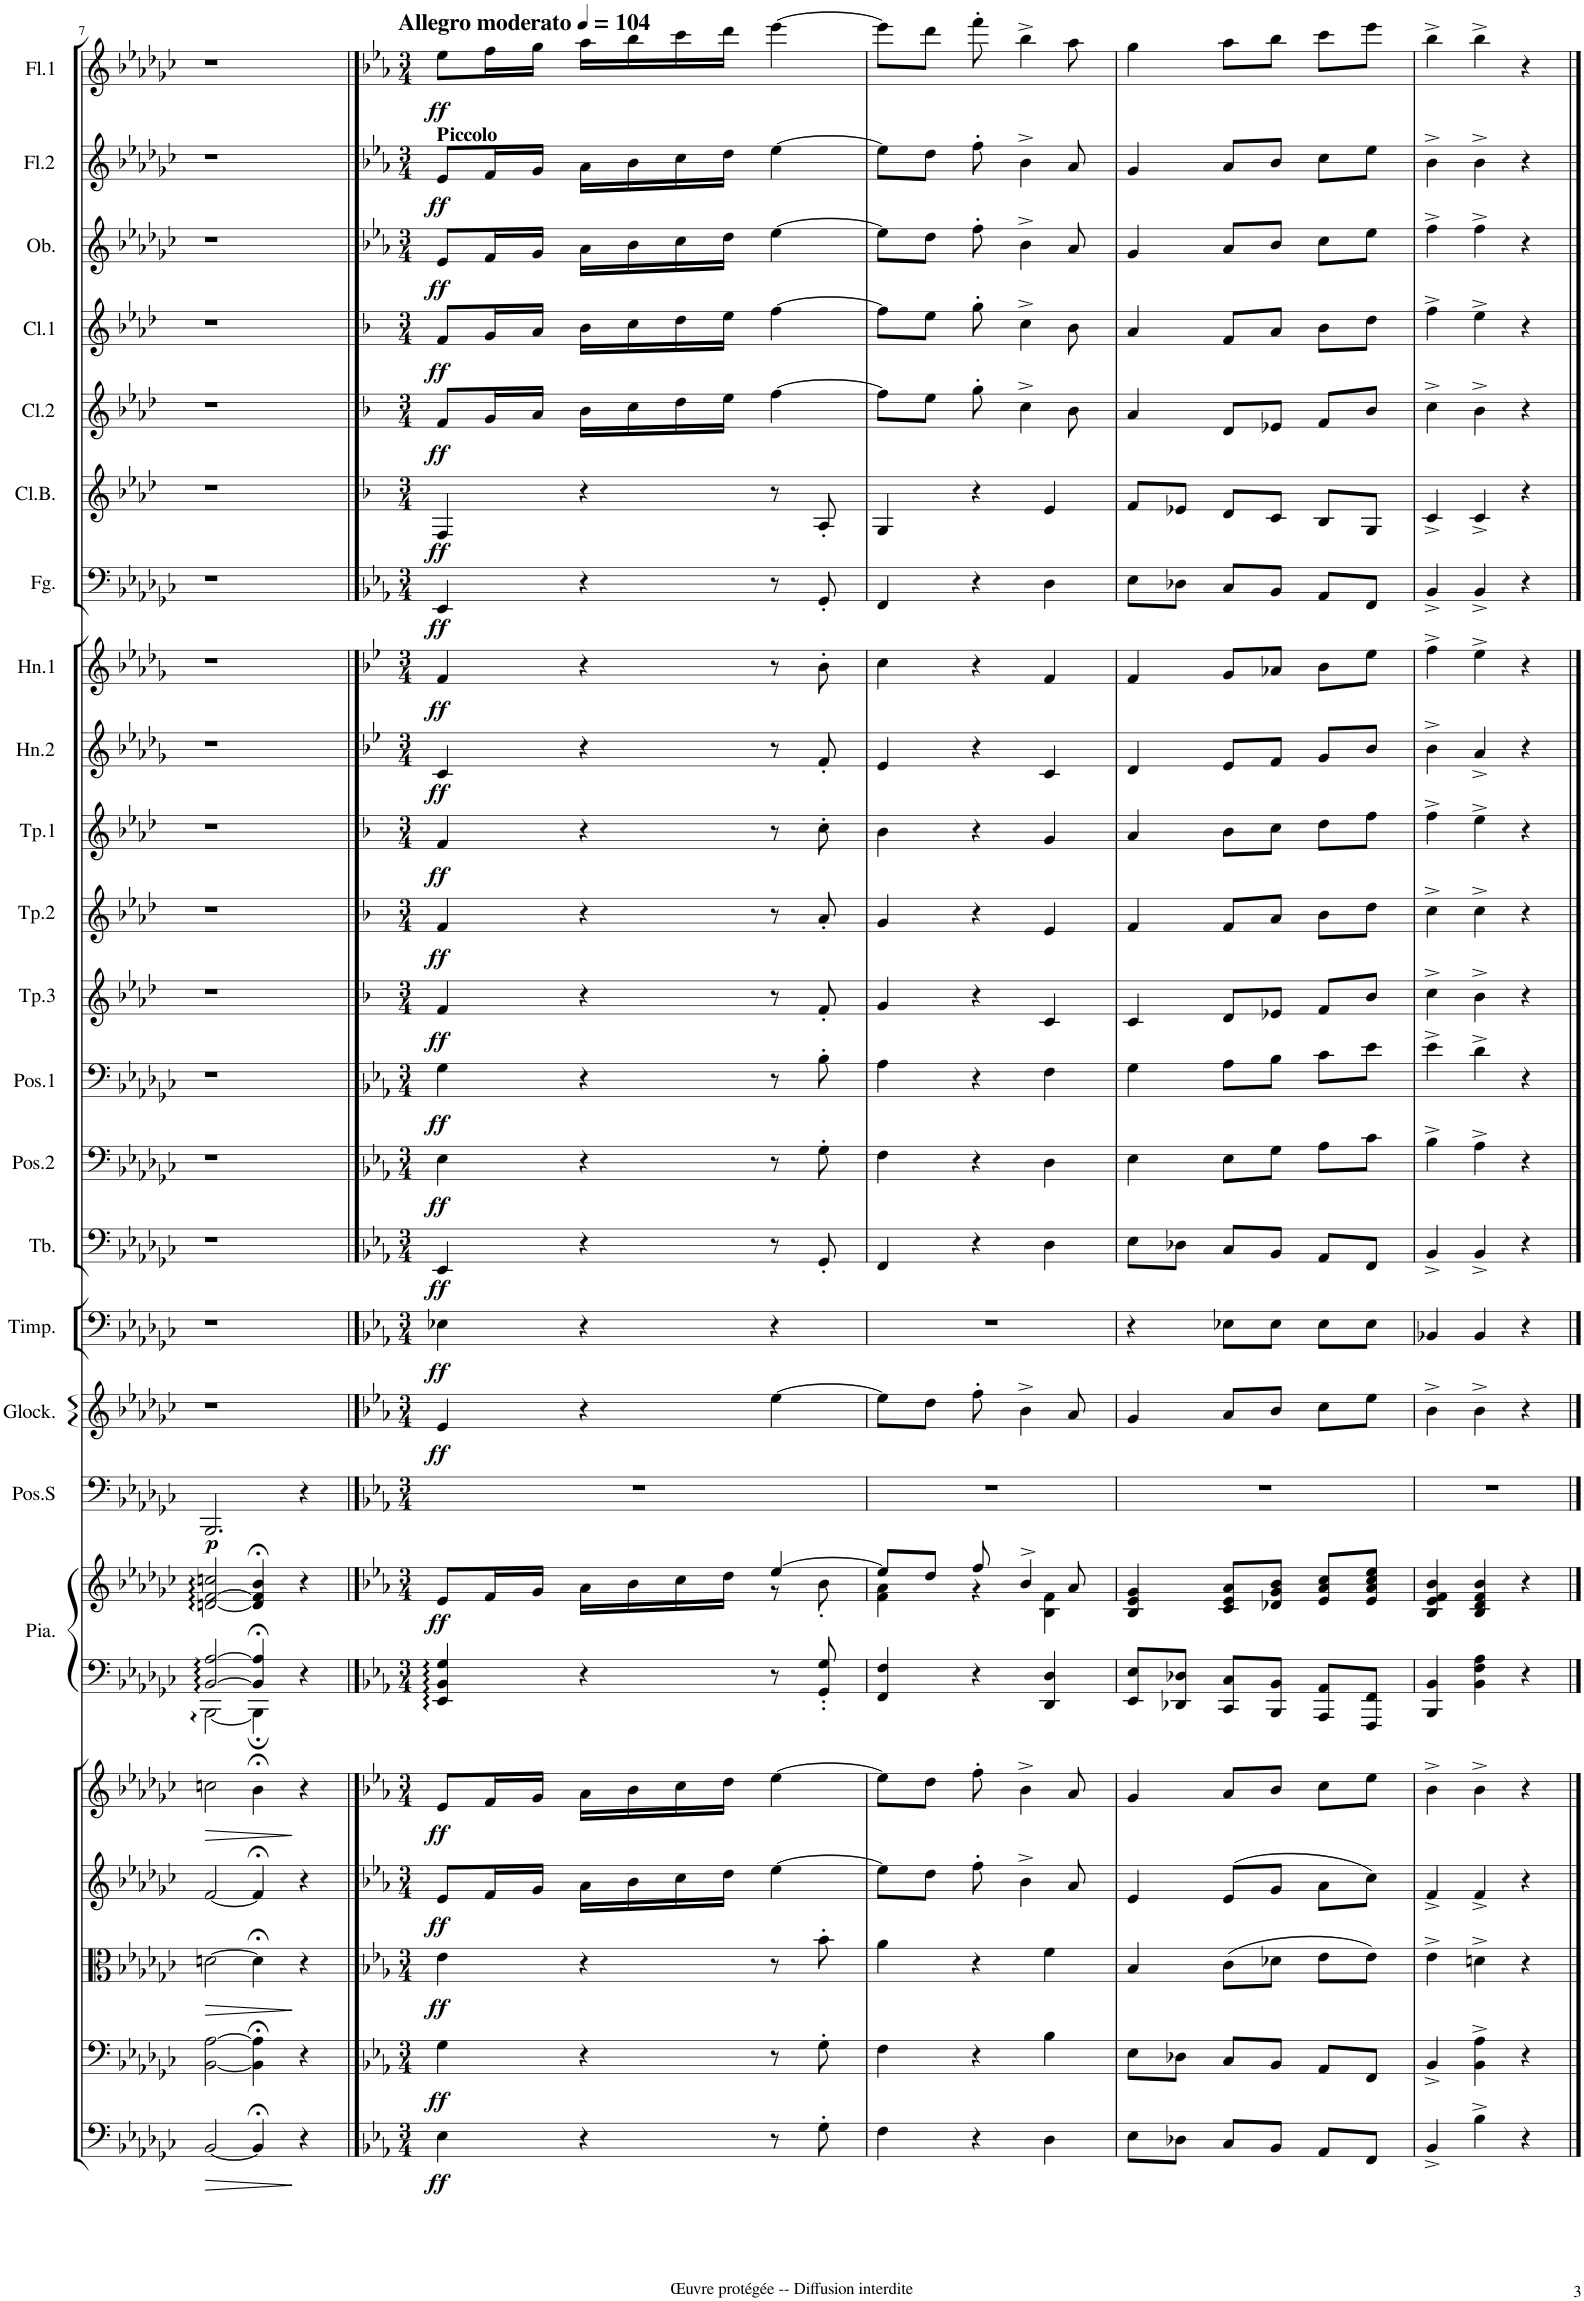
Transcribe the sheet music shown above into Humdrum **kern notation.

**kern	**dynam	**kern	**dynam	**kern	**dynam	**kern	**dynam	**kern	**dynam	**kern	**kern	**dynam	**kern	**dynam	**kern	**dynam	**kern	**dynam	**kern	**dynam	**kern	**dynam	**kern	**dynam	**kern	**dynam	**kern	**dynam	**kern	**dynam	**kern	**dynam	**kern	**dynam	**kern	**dynam	**kern	**dynam	**kern	**dynam	**kern	**dynam	**kern	**dynam	**kern	**dynam	**kern	**dynam
*part24	*part24	*part23	*part23	*part22	*part22	*part21	*part21	*part20	*part20	*part19	*part19	*part19	*part18	*part18	*part17	*part17	*part16	*part16	*part15	*part15	*part14	*part14	*part13	*part13	*part12	*part12	*part11	*part11	*part10	*part10	*part9	*part9	*part8	*part8	*part7	*part7	*part6	*part6	*part5	*part5	*part4	*part4	*part3	*part3	*part2	*part2	*part1	*part1
*staff25	*staff25	*staff24	*staff24	*staff23	*staff23	*staff22	*staff22	*staff21	*staff21	*staff20	*staff19	*staff19/20	*staff18	*staff18	*staff17	*staff17	*staff16	*staff16	*staff15	*staff15	*staff14	*staff14	*staff13	*staff13	*staff12	*staff12	*staff11	*staff11	*staff10	*staff10	*staff9	*staff9	*staff8	*staff8	*staff7	*staff7	*staff6	*staff6	*staff5	*staff5	*staff4	*staff4	*staff3	*staff3	*staff2	*staff2	*staff1	*staff1
*I"Contrebasse	*	*I"Violoncelle	*	*I"Alto	*	*I"Violon 2	*	*I"Violon 1	*	*I"Piano	*	*	*I"Trombone solo	*	*I"Glockenspiel	*	*I"Timbales	*	*I"Tuba	*	*I"Trombone 2	*	*I"Trombone 1	*	*I"Trompette 3 Bb	*	*I"Trompette 2 Bb	*	*I"Trompette 1 Bb	*	*I"Cor 2 F	*	*I"Cor 1 F	*	*I"Basson	*	*I"Clar. Basse Bb	*	*I"Clarinette 2 Bb	*	*I"Clarinette 1 Bb	*	*I"Hautbois	*	*I"Flûte2 / picc.	*	*I"Flûte 1	*
*I'Cb	*	*I'Vc	*	*	*	*I'Vln	*	*I'Vln	*	*I'Pia.	*	*	*	*	*I'Glock.	*	*	*	*I'Tb.	*	*	*	*	*	*I'Tp.3	*	*I'Tp.2	*	*I'Tp.1	*	*	*	*	*	*	*	*I'Cl.B.	*	*I'Cl.2	*	*I'Cl.1	*	*	*	*I'Fl.2	*	*I'Fl.1	*
!!LO:PB:g=z
*clefF4	*	*clefF4	*	*clefC3	*	*clefG2	*	*clefG2	*	*clefF4	*clefG2	*	*clefF4	*	*clefG2	*	*clefF4	*	*clefF4	*	*clefF4	*	*clefF4	*	*clefG2	*	*clefG2	*	*clefG2	*	*clefG2	*	*clefG2	*	*clefF4	*	*clefG2	*	*clefG2	*	*clefG2	*	*clefG2	*	*clefG2	*	*clefG2	*
*Trd7c12	*	*	*	*	*	*	*	*	*	*	*	*	*	*	*Trd-14c-24	*	*	*	*	*	*	*	*	*	*Trd1c2	*	*Trd1c2	*	*Trd1c2	*	*Trd4c7	*	*Trd4c7	*	*	*	*Trd8c14	*	*Trd1c2	*	*Trd1c2	*	*	*	*	*	*	*
*k[b-e-a-d-g-c-]	*	*k[b-e-a-d-g-c-]	*	*k[b-e-a-d-g-c-]	*	*k[b-e-a-d-g-c-]	*	*k[b-e-a-d-g-c-]	*	*k[b-e-a-d-g-c-]	*k[b-e-a-d-g-c-]	*	*k[b-e-a-d-g-c-]	*	*k[b-e-a-d-g-c-]	*	*k[b-e-a-d-g-c-]	*	*k[b-e-a-d-g-c-]	*	*k[b-e-a-d-g-c-]	*	*k[b-e-a-d-g-c-]	*	*k[b-e-a-d-]	*	*k[b-e-a-d-]	*	*k[b-e-a-d-]	*	*k[b-e-a-d-g-]	*	*k[b-e-a-d-g-]	*	*k[b-e-a-d-g-c-]	*	*k[b-e-a-d-]	*	*k[b-e-a-d-]	*	*k[b-e-a-d-]	*	*k[b-e-a-d-g-c-]	*	*k[b-e-a-d-g-c-]	*	*k[b-e-a-d-g-c-]	*
*M4/4	*	*M4/4	*	*M4/4	*	*M4/4	*	*M4/4	*	*M4/4	*M4/4	*	*M4/4	*	*M4/4	*	*M4/4	*	*M4/4	*	*M4/4	*	*M4/4	*	*M4/4	*	*M4/4	*	*M4/4	*	*M4/4	*	*M4/4	*	*M4/4	*	*M4/4	*	*M4/4	*	*M4/4	*	*M4/4	*	*M4/4	*	*M4/4	*
=7	=7	=7	=7	=7	=7	=7	=7	=7	=7	=7	=7	=7	=7	=7	=7	=7	=7	=7	=7	=7	=7	=7	=7	=7	=7	=7	=7	=7	=7	=7	=7	=7	=7	=7	=7	=7	=7	=7	=7	=7	=7	=7	=7	=7	=7	=7	=7	=7
!	!LO:HP:b	!	!	!	!LO:HP:b	!	!	!	!LO:HP:b	!	!	!	!	!LO:DY:b	!	!	!	!	!	!	!	!	!	!	!	!	!	!	!	!	!	!	!	!	!	!	!	!	!	!	!	!	!	!	!	!	!	!
*	*	*	*	*	*	*	*	*	*	*^	*	*	*	*	*	*	*	*	*	*	*	*	*	*	*	*	*	*	*	*	*	*	*	*	*	*	*	*	*	*	*	*	*	*	*	*	*	*
[2BB-/	>	[2BB-\ [2A-\	.	[2dn\	>	[2f/	.	2ccn\	>	[2BB-/ [2A-/	[2BBB-:\	[2dn/ [2f/ 2ccn/	.	2.BBB-/	p	1r	.	1r	.	1r	.	1r	.	1r	.	1r	.	1r	.	1r	.	1r	.	1r	.	1r	.	1r	.	1r	.	1r	.	1r	.	1r	.	1r	.
4BB-;</]	.	4BB-\];< 4A-\];<	.	4d;<\]	.	4f;</]	.	4b-;<\	.	4BB-/];< 4A-/];<	4BBB-;\]	4d/];< 4f/];< 4b-/;<	.	.	.	.	.	.	.	.	.	.	.	.	.	.	.	.	.	.	.	.	.	.	.	.	.	.	.	.	.	.	.	.	.	.	.	.	.
4r	]	4r	.	4r	]	4r	.	4r	]	4r	4ryy	4r	.	4r	.	.	.	.	.	.	.	.	.	.	.	.	.	.	.	.	.	.	.	.	.	.	.	.	.	.	.	.	.	.	.	.	.	.	.
*	*	*	*	*	*	*	*	*	*	*v	*v	*	*	*	*	*	*	*	*	*	*	*	*	*	*	*	*	*	*	*	*	*	*	*	*	*	*	*	*	*	*	*	*	*	*	*	*	*	*
==8	==8	==8	==8	==8	==8	==8	==8	==8	==8	==8	==8	==8	==8	==8	==8	==8	==8	==8	==8	==8	==8	==8	==8	==8	==8	==8	==8	==8	==8	==8	==8	==8	==8	==8	==8	==8	==8	==8	==8	==8	==8	==8	==8	==8	==8	==8	==8	==8
*k[b-e-a-]	*	*k[b-e-a-]	*	*k[b-e-a-]	*	*k[b-e-a-]	*	*k[b-e-a-]	*	*k[b-e-a-]	*k[b-e-a-]	*	*k[b-e-a-]	*	*k[b-e-a-]	*	*k[b-e-a-]	*	*k[b-e-a-]	*	*k[b-e-a-]	*	*k[b-e-a-]	*	*k[b-]	*	*k[b-]	*	*k[b-]	*	*k[b-e-]	*	*k[b-e-]	*	*k[b-e-a-]	*	*k[b-]	*	*k[b-]	*	*k[b-]	*	*k[b-e-a-]	*	*k[b-e-a-]	*	*k[b-e-a-]	*
*M3/4	*	*M3/4	*	*M3/4	*	*M3/4	*	*M3/4	*	*M3/4	*M3/4	*	*M3/4	*	*M3/4	*	*M3/4	*	*M3/4	*	*M3/4	*	*M3/4	*	*M3/4	*	*M3/4	*	*M3/4	*	*M3/4	*	*M3/4	*	*M3/4	*	*M3/4	*	*M3/4	*	*M3/4	*	*M3/4	*	*M3/4	*	*M3/4	*
*	*	*	*	*	*	*	*	*	*	*	*	*	*	*	*	*	*	*	*	*	*	*	*	*	*	*	*	*	*	*	*	*	*	*	*	*	*	*	*	*	*	*	*	*	*	*	*MM104	*
*	*	*	*	*	*	*	*	*	*	*^	*^	*	*	*	*	*	*	*	*	*	*	*	*	*	*	*	*	*	*	*	*	*	*	*	*	*	*	*	*	*	*	*	*	*	*	*	*	*
!	!	!	!	!	!	!	!	!	!	!	!	!	!	!	!	!	!	!	!	!	!	!	!	!	!	!	!	!	!	!	!	!	!	!	!	!	!	!	!	!	!	!	!	!	!	!	!	!	!LO:TX:a:B:t=Allegro moderato	!
!	!	!	!	!	!	!	!	!	!	!	!	!	!	!	!	!	!	!	!	!	!	!	!	!	!	!	!	!	!	!	!	!	!	!	!	!	!	!	!	!	!	!	!	!	!	!	!LO:TX:a:B:t=Piccolo	!	!	!
!	!LO:DY:b	!	!LO:DY:b	!	!LO:DY:b	!	!LO:DY:b	!	!LO:DY:b	!	!	!	!	!LO:DY:b	!	!	!	!LO:DY:b	!	!LO:DY:b	!	!LO:DY:b	!	!LO:DY:b	!	!LO:DY:b	!	!LO:DY:b	!	!LO:DY:b	!	!LO:DY:b	!	!LO:DY:b	!	!LO:DY:b	!	!LO:DY:b	!	!LO:DY:b	!	!LO:DY:b	!	!LO:DY:b	!	!LO:DY:b	!	!LO:DY:b	!	!LO:DY:b
*	*	*	*	*	*	*	*	*	*	*v	*v	*	*	*	*	*	*	*	*	*	*	*	*	*	*	*	*	*	*	*	*	*	*	*	*	*	*	*	*	*	*	*	*	*	*	*	*	*	*	*
4E-\	ff	4G\	ff	4e-\	ff	8e-/L	ff	8e-/L	ff	4EE-/ 4BB-/ 4G/	8e-/L	2ryy	ff	2.r	.	4e-/	ff	4E-X\	ff	4EE-/	ff	4E-\	ff	4G\	ff	4f/	ff	4f/	ff	4f/	ff	4c/	ff	4f/	ff	4EE-/	ff	4F/	ff	8f/L	ff	8f/L	ff	8e-/L	ff	8e-/L	ff	8ee-\L	ff
.	.	.	.	.	.	16f/L	.	16f/L	.	.	16f/L	.	.	.	.	.	.	.	.	.	.	.	.	.	.	.	.	.	.	.	.	.	.	.	.	.	.	.	.	16g/L	.	16g/L	.	16f/L	.	16f/L	.	16ff\L	.
.	.	.	.	.	.	16g/JJ	.	16g/JJ	.	.	16g/JJ	.	.	.	.	.	.	.	.	.	.	.	.	.	.	.	.	.	.	.	.	.	.	.	.	.	.	.	.	16a/JJ	.	16a/JJ	.	16g/JJ	.	16g/JJ	.	16gg\JJ	.
4r	.	4r	.	4r	.	16a-\LL	.	16a-\LL	.	4r	16a-\LL	.	.	.	.	4r	.	4r	.	4r	.	4r	.	4r	.	4r	.	4r	.	4r	.	4r	.	4r	.	4r	.	4r	.	16b-\LL	.	16b-\LL	.	16a-\LL	.	16a-\LL	.	16aa-\LL	.
.	.	.	.	.	.	16b-\	.	16b-\	.	.	16b-\	.	.	.	.	.	.	.	.	.	.	.	.	.	.	.	.	.	.	.	.	.	.	.	.	.	.	.	.	16cc\	.	16cc\	.	16b-\	.	16b-\	.	16bb-\	.
.	.	.	.	.	.	16cc\	.	16cc\	.	.	16cc\	.	.	.	.	.	.	.	.	.	.	.	.	.	.	.	.	.	.	.	.	.	.	.	.	.	.	.	.	16dd\	.	16dd\	.	16cc\	.	16cc\	.	16ccc\	.
.	.	.	.	.	.	16dd\JJ	.	16dd\JJ	.	.	16dd\JJ	.	.	.	.	.	.	.	.	.	.	.	.	.	.	.	.	.	.	.	.	.	.	.	.	.	.	.	.	16ee\JJ	.	16ee\JJ	.	16dd\JJ	.	16dd\JJ	.	16ddd\JJ	.
8r	.	8r	.	8r	.	[4ee-\	.	[4ee-\	.	8r	[4ee-/	8r	.	.	.	[4ee-\	.	4r	.	8r	.	8r	.	8r	.	8r	.	8r	.	8r	.	8r	.	8r	.	8r	.	8r	.	[4ff\	.	[4ff\	.	[4ee-\	.	[4ee-\	.	[4eee-\	.
8G'\	.	8G'\	.	8b-'\	.	.	.	.	.	8GG/' 8G/'	.	8b-'\	.	.	.	.	.	.	.	8GG'/	.	8G'\	.	8B-'\	.	8f'/	.	8a'/	.	8cc'\	.	8f'/	.	8b-'\	.	8GG'/	.	8A'/	.	.	.	.	.	.	.	.	.	.	.
=9	=9	=9	=9	=9	=9	=9	=9	=9	=9	=9	=9	=9	=9	=9	=9	=9	=9	=9	=9	=9	=9	=9	=9	=9	=9	=9	=9	=9	=9	=9	=9	=9	=9	=9	=9	=9	=9	=9	=9	=9	=9	=9	=9	=9	=9	=9	=9	=9	=9
4F\	.	4F\	.	4a-\	.	8ee-\L]	.	8ee-\L]	.	4FF/ 4F/	8ee-/L]	4f\ 4a-\	.	2.r	.	8ee-\L]	.	2.r	.	4FF/	.	4F\	.	4A-\	.	4g/	.	4g/	.	4b-\	.	4e-/	.	4cc\	.	4FF/	.	4G/	.	8ff\L]	.	8ff\L]	.	8ee-\L]	.	8ee-\L]	.	8eee-\L]	.
.	.	.	.	.	.	8dd\J	.	8dd\J	.	.	8dd/J	.	.	.	.	8dd\J	.	.	.	.	.	.	.	.	.	.	.	.	.	.	.	.	.	.	.	.	.	.	.	8ee\J	.	8ee\J	.	8dd\J	.	8dd\J	.	8ddd\J	.
4r	.	4r	.	4r	.	8ff'\	.	8ff'\	.	4r	8ff/	4r	.	.	.	8ff'\	.	.	.	4r	.	4r	.	4r	.	4r	.	4r	.	4r	.	4r	.	4r	.	4r	.	4r	.	8gg'\	.	8gg'\	.	8ff'\	.	8ff'\	.	8fff'\	.
.	.	.	.	.	.	4b-^\	.	4b-^\	.	.	4b-^/	.	.	.	.	4b-^\	.	.	.	.	.	.	.	.	.	.	.	.	.	.	.	.	.	.	.	.	.	.	.	4cc^\	.	4cc^\	.	4b-^\	.	4b-^\	.	4bb-^\	.
4D\	.	4B-\	.	4f\	.	.	.	.	.	4DD/ 4D/	.	4B-\ 4f\	.	.	.	.	.	.	.	4D\	.	4D\	.	4F\	.	4c/	.	4e/	.	4g/	.	4c/	.	4f/	.	4D\	.	4e/	.	.	.	.	.	.	.	.	.	.	.
.	.	.	.	.	.	8a-/	.	8a-/	.	.	8a-/	.	.	.	.	8a-/	.	.	.	.	.	.	.	.	.	.	.	.	.	.	.	.	.	.	.	.	.	.	.	8b-\	.	8b-\	.	8a-/	.	8a-/	.	8aa-\	.
*	*	*	*	*	*	*	*	*	*	*	*v	*v	*	*	*	*	*	*	*	*	*	*	*	*	*	*	*	*	*	*	*	*	*	*	*	*	*	*	*	*	*	*	*	*	*	*	*	*	*
=10	=10	=10	=10	=10	=10	=10	=10	=10	=10	=10	=10	=10	=10	=10	=10	=10	=10	=10	=10	=10	=10	=10	=10	=10	=10	=10	=10	=10	=10	=10	=10	=10	=10	=10	=10	=10	=10	=10	=10	=10	=10	=10	=10	=10	=10	=10	=10	=10
8E-\L	.	8E-\L	.	4B-/	.	4e-/	.	4g/	.	8EE-/ 8E-/L	4B-/ 4e-/ 4g/	.	2.r	.	4g/	.	4r	.	8E-\L	.	4E-\	.	4G\	.	4c/	.	4f/	.	4a/	.	4d/	.	4f/	.	8E-\L	.	8f/L	.	4a/	.	4a/	.	4g/	.	4g/	.	4gg\	.
8D-X\J	.	8D-X\J	.	.	.	.	.	.	.	8DD-X/ 8D-X/J	.	.	.	.	.	.	.	.	8D-X\J	.	.	.	.	.	.	.	.	.	.	.	.	.	.	.	8D-X\J	.	8e-X/J	.	.	.	.	.	.	.	.	.	.	.
8C/L	.	8C/L	.	(8c\L	.	(8e-/L	.	8a-/L	.	8CC/ 8C/L	8c/ 8e-/ 8a-/L	.	.	.	8a-/L	.	8E-X\L	.	8C/L	.	8E-\L	.	8A-\L	.	8d/L	.	8f/L	.	8b-\L	.	8e-/L	.	8g/L	.	8C/L	.	8d/L	.	8d/L	.	8f/L	.	8a-/L	.	8a-/L	.	8aa-\L	.
8BB-/J	.	8BB-/J	.	8d-X\J	.	8g/J	.	8b-/J	.	8BBB-/ 8BB-/J	8d-X/ 8g/ 8b-/J	.	.	.	8b-/J	.	8E-\J	.	8BB-/J	.	8G\J	.	8B-\J	.	8e-X/J	.	8a/J	.	8cc\J	.	8f/J	.	8a-X/J	.	8BB-/J	.	8c/J	.	8e-X/J	.	8a/J	.	8b-/J	.	8b-/J	.	8bb-\J	.
8AA-/L	.	8AA-/L	.	8e-\L	.	8a-\L	.	8cc\L	.	8AAA-/ 8AA-/L	8e-/ 8a-/ 8cc/L	.	.	.	8cc\L	.	8E-\L	.	8AA-/L	.	8A-\L	.	8c\L	.	8f/L	.	8b-\L	.	8dd\L	.	8g/L	.	8b-\L	.	8AA-/L	.	8B-/L	.	8f/L	.	8b-\L	.	8cc\L	.	8cc\L	.	8ccc\L	.
8FF/J	.	8FF/J	.	8e-\J)	.	8cc\J)	.	8ee-\J	.	8FFF/ 8FF/J	8e-/ 8a-/ 8cc/ 8ee-/J	.	.	.	8ee-\J	.	8E-\J	.	8FF/J	.	8c\J	.	8e-\J	.	8b-/J	.	8dd\J	.	8ff\J	.	8b-/J	.	8ee-\J	.	8FF/J	.	8G/J	.	8b-/J	.	8dd\J	.	8ee-\J	.	8ee-\J	.	8eee-\J	.
=11	=11	=11	=11	=11	=11	=11	=11	=11	=11	=11	=11	=11	=11	=11	=11	=11	=11	=11	=11	=11	=11	=11	=11	=11	=11	=11	=11	=11	=11	=11	=11	=11	=11	=11	=11	=11	=11	=11	=11	=11	=11	=11	=11	=11	=11	=11	=11	=11
4BB-^/	.	4BB-^/	.	4e-^\	.	4f^/	.	4b-^\	.	4BBB-/ 4BB-/	4B-/ 4e-/ 4f/ 4b-/	.	2.r	.	4b-^\	.	4BB-X/	.	4BB-^/	.	4B-^\	.	4e-^\	.	4cc^\	.	4cc^\	.	4ff^\	.	4b-^\	.	4ff^\	.	4BB-^/	.	4c^/	.	4cc^\	.	4ff^\	.	4ff^\	.	4b-^\	.	4bb-^\	.
4B-^\	.	4BB-\^ 4A-\^	.	4dn^\	.	4f^/	.	4b-^\	.	4BB-\ 4F\ 4A-\	4B-/ 4d/ 4f/ 4b-/	.	.	.	4b-^\	.	4BB-/	.	4BB-^/	.	4A-^\	.	4d^\	.	4b-^\	.	4cc^\	.	4ee^\	.	4a^/	.	4ee-^\	.	4BB-^/	.	4c^/	.	4b-^\	.	4ee^\	.	4ff^\	.	4b-^\	.	4bb-^\	.
4r	.	4r	.	4r	.	4r	.	4r	.	4r	4r	.	.	.	4r	.	4r	.	4r	.	4r	.	4r	.	4r	.	4r	.	4r	.	4r	.	4r	.	4r	.	4r	.	4r	.	4r	.	4r	.	4r	.	4r	.
==	==	==	==	==	==	==	==	==	==	==	==	==	==	==	==	==	==	==	==	==	==	==	==	==	==	==	==	==	==	==	==	==	==	==	==	==	==	==	==	==	==	==	==	==	==	==	==	==
*-	*-	*-	*-	*-	*-	*-	*-	*-	*-	*-	*-	*-	*-	*-	*-	*-	*-	*-	*-	*-	*-	*-	*-	*-	*-	*-	*-	*-	*-	*-	*-	*-	*-	*-	*-	*-	*-	*-	*-	*-	*-	*-	*-	*-	*-	*-	*-	*-
